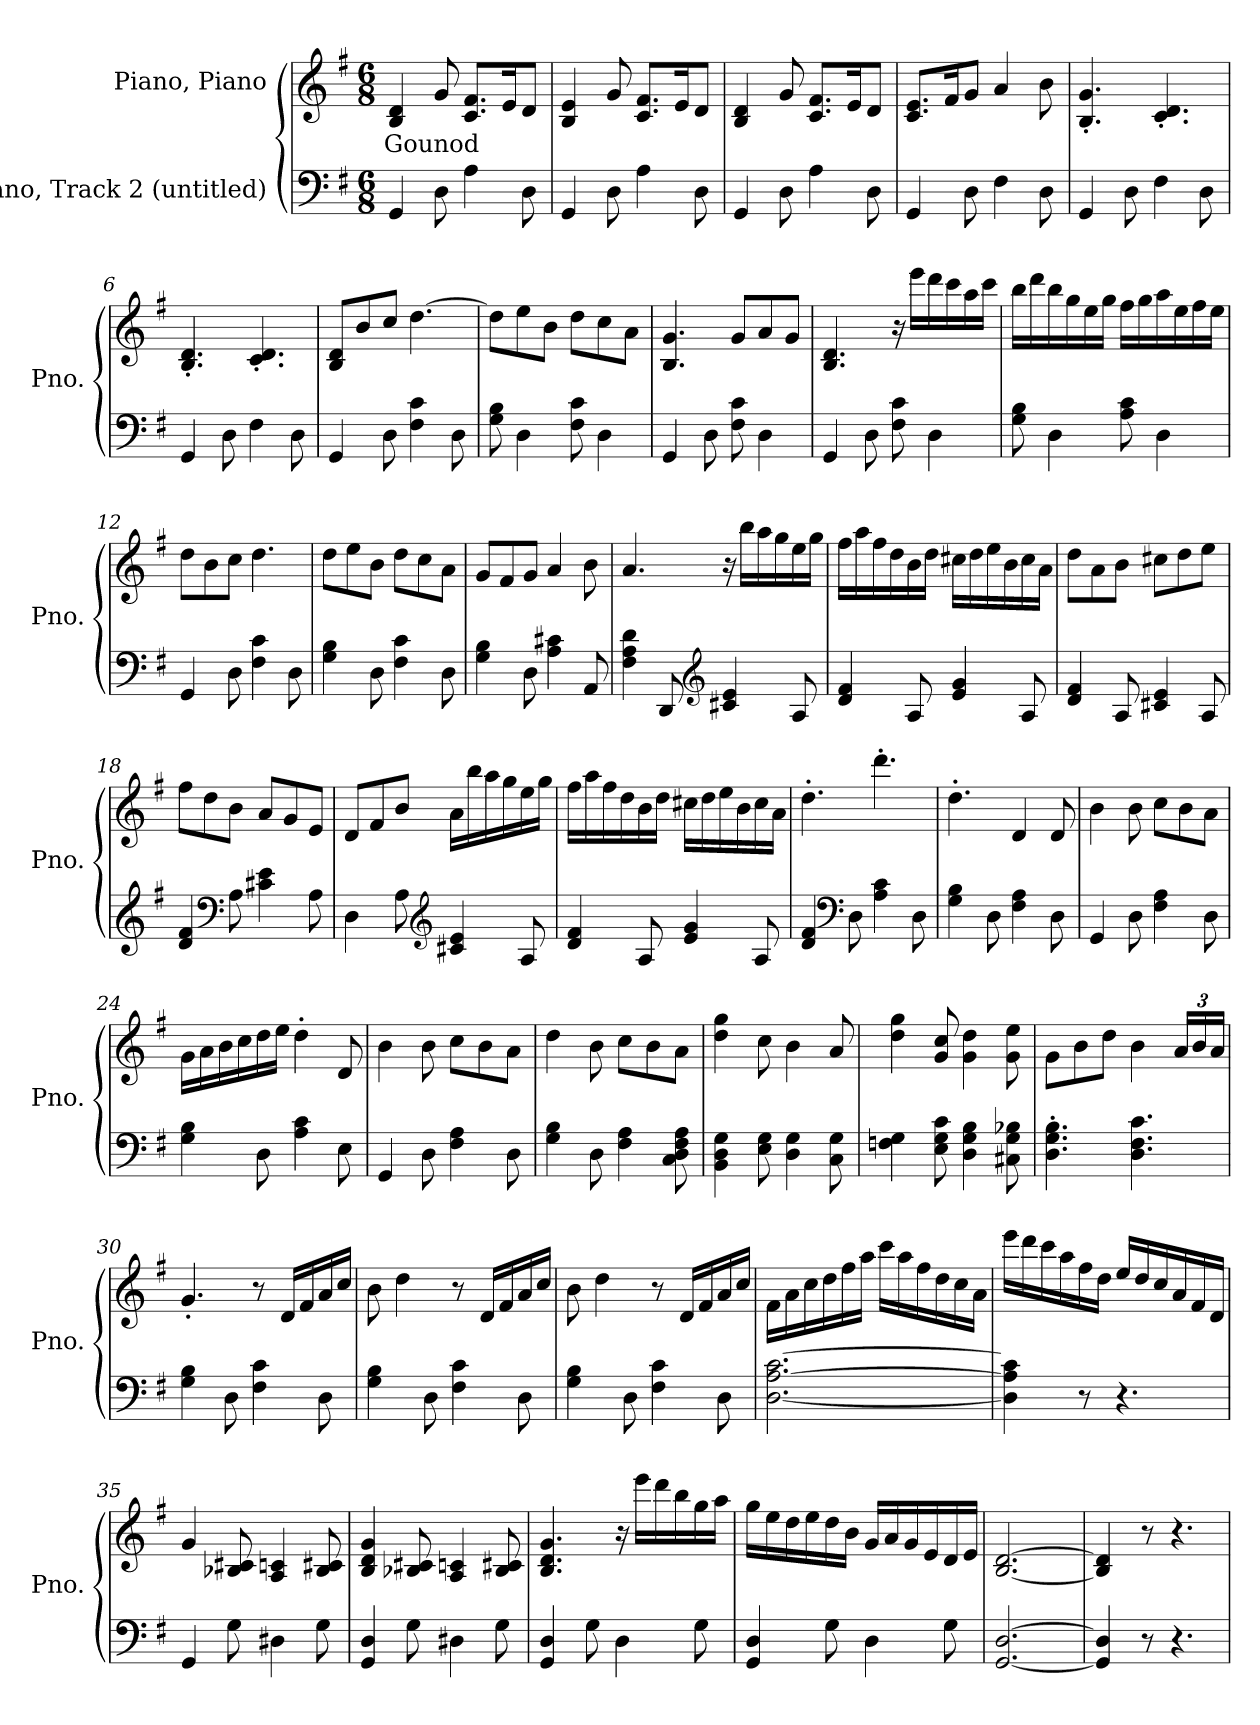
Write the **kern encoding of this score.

**kern	**kern	**text
*part2	*part1	*part1
*staff2	*staff1	*staff1
*I"Piano, Track 2 (untitled)	*I"Piano, Piano	*
*I'Pno.	*I'Pno.	*
*clefF4	*clefG2	*
*k[f#]	*k[f#]	*
*M6/8	*M6/8	*
*MM100	*MM100	*
=1	=1	=1
!	!	!LO:LY:b
4GG/	4B/ 4d/	Gounod
8D\	8g/	.
4A\	8.c/ 8.f#/L	.
.	16e/K	.
8D\	8d/J	.
=2	=2	=2
4GG/	4B/ 4e/	.
8D\	8g/	.
4A\	8.c/ 8.f#/L	.
.	16e/K	.
8D\	8d/J	.
=3	=3	=3
4GG/	4B/ 4d/	.
8D\	8g/	.
4A\	8.c/ 8.f#/L	.
.	16e/K	.
8D\	8d/J	.
=4	=4	=4
4GG/	8.c/ 8.e/L	.
.	16f#/K	.
8D\	8g/J	.
4F#\	4a/	.
8D\	8b\	.
!!LO:LB:g=z
=5	=5	=5
4GG/	4.B/' 4.g/'	.
8D\	.	.
4F#\	4.c/' 4.d/'	.
8D\	.	.
=6	=6	=6
4GG/	4.B/' 4.d/'	.
8D\	.	.
4F#\	4.c/' 4.d/'	.
8D\	.	.
=7	=7	=7
4GG/	8B/ 8d/L	.
.	8b/	.
8D\	8cc/J	.
4F#\ 4c\	[4.dd\	.
8D\	.	.
=8	=8	=8
8G\ 8B\	8dd\L]	.
4D\	8ee\	.
.	8b\J	.
8F#\ 8c\	8dd\L	.
4D\	8cc\	.
.	8a\J	.
=9	=9	=9
4GG/	4.B/ 4.g/	.
8D\	.	.
8F#\ 8c\	8g/L	.
4D\	8a/	.
.	8g/J	.
=10	=10	=10
4GG/	4.B/ 4.d/	.
8D\	.	.
8F#\ 8c\	16r	.
.	16eee\LL	.
4D\	16ddd\	.
.	16ccc\	.
.	16aa\	.
.	16ccc\JJ	.
!!LO:LB:g=z
=11	=11	=11
8G\ 8B\	16bb\LL	.
.	16ddd\	.
4D\	16bb\	.
.	16gg\	.
.	16ee\	.
.	16gg\JJ	.
8A\ 8c\	16ff#\LL	.
.	16gg\	.
4D\	16aa\	.
.	16ee\	.
.	16ff#\	.
.	16ee\JJ	.
=12	=12	=12
4GG/	8dd\L	.
.	8b\	.
8D\	8cc\J	.
4F#\ 4c\	4.dd\	.
8D\	.	.
=13	=13	=13
4G\ 4B\	8dd\L	.
.	8ee\	.
8D\	8b\J	.
4F#\ 4c\	8dd\L	.
.	8cc\	.
8D\	8a\J	.
=14	=14	=14
4G\ 4B\	8g/L	.
.	8f#/	.
8D\	8g/J	.
4A\ 4c#X\	4a/	.
8AA/	8b\	.
!!LO:LB:g=z
=15	=15	=15
4F#\ 4A\ 4d\	4.a/	.
8DD/	.	.
*clefG2	*	*
4c#X/ 4e/	16r	.
.	16bb\LL	.
.	16aa\	.
.	16gg\	.
8A/	16ee\	.
.	16gg\JJ	.
=16	=16	=16
4d/ 4f#/	16ff#\LL	.
.	16aa\	.
.	16ff#\	.
.	16dd\	.
8A/	16b\	.
.	16dd\JJ	.
4e/ 4g/	16cc#X\LL	.
.	16dd\	.
.	16ee\	.
.	16b\	.
8A/	16cc#\	.
.	16a\JJ	.
=17	=17	=17
4d/ 4f#/	8dd\L	.
.	8a\	.
8A/	8b\J	.
4c#X/ 4e/	8cc#X\L	.
.	8dd\	.
8A/	8ee\J	.
=18	=18	=18
4d/ 4f#/	8ff#\L	.
.	8dd\	.
*clefF4	*	*
8A\	8b\J	.
4c#X\ 4e\	8a/L	.
.	8g/	.
8A\	8e/J	.
!!LO:LB:g=z
=19	=19	=19
4D\	8d/L	.
.	8f#/	.
8A\	8b/J	.
*clefG2	*	*
4c#X/ 4e/	16a\LL	.
.	16bb\	.
.	16aa\	.
.	16gg\	.
8A/	16ee\	.
.	16gg\JJ	.
=20	=20	=20
4d/ 4f#/	16ff#\LL	.
.	16aa\	.
.	16ff#\	.
.	16dd\	.
8A/	16b\	.
.	16dd\JJ	.
4e/ 4g/	16cc#X\LL	.
.	16dd\	.
.	16ee\	.
.	16b\	.
8A/	16cc#\	.
.	16a\JJ	.
=21	=21	=21
4d/ 4f#/	4.dd'\	.
*clefF4	*	*
8D\	.	.
4A\ 4c\	4.ddd'\	.
8D\	.	.
=22	=22	=22
4G\ 4B\	4.dd'\	.
8D\	.	.
4F#\ 4A\	4d/	.
8D\	8d/	.
=23	=23	=23
4GG/	4b\	.
8D\	8b\	.
4F#\ 4A\	8cc\L	.
.	8b\	.
8D\	8a\J	.
!!LO:LB:g=z
=24	=24	=24
4G\ 4B\	16g\LL	.
.	16a\	.
.	16b\	.
.	16cc\	.
8D\	16dd\	.
.	16ee\JJ	.
4A\ 4c\	4dd'\	.
8E\	8d/	.
=25	=25	=25
4GG/	4b\	.
8D\	8b\	.
4F#\ 4A\	8cc\L	.
.	8b\	.
8D\	8a\J	.
=26	=26	=26
4G\ 4B\	4dd\	.
8D\	8b\	.
4F#\ 4A\	8cc\L	.
.	8b\	.
8C\ 8D\ 8F#\ 8A\	8a\J	.
=27	=27	=27
4BB\ 4D\ 4G\	4dd\ 4gg\	.
8E\ 8G\	8cc\	.
4D\ 4G\	4b\	.
8C\ 8G\	8a/	.
=28	=28	=28
4Fn\ 4G\	4dd\ 4gg\	.
8E\ 8G\ 8c\	8g/ 8cc/	.
4D\ 4G\ 4B\	4g\ 4dd\	.
8C#X\ 8G\ 8B-X\	8g\ 8ee\	.
=29	=29	=29
4.D\' 4.G\' 4.B\'	8g\L	.
.	8b\	.
.	8dd\J	.
4.D\ 4.F#\ 4.c\	4b\	.
*	*Xbrackettup	*
.	24a/LL	.
.	24b/	.
.	24a/JJ	.
!!LO:PB:g=z
=30	=30	=30
4G\ 4B\	4.g'/	.
8D\	.	.
4F#\ 4c\	8r	.
.	16d/LL	.
.	16f#/	.
8D\	16a/	.
.	16cc/JJ	.
=31	=31	=31
4G\ 4B\	8b\	.
.	4dd\	.
8D\	.	.
4F#\ 4c\	8r	.
.	16d/LL	.
.	16f#/	.
8D\	16a/	.
.	16cc/JJ	.
=32	=32	=32
4G\ 4B\	8b\	.
.	4dd\	.
8D\	.	.
4F#\ 4c\	8r	.
.	16d/LL	.
.	16f#/	.
8D\	16a/	.
.	16cc/JJ	.
=33	=33	=33
[2.D\ [2.A\ [2.c\	16f#\LL	.
.	16a\	.
.	16cc\	.
.	16dd\	.
.	16ff#\	.
.	16aa\JJ	.
.	16ccc\LL	.
.	16aa\	.
.	16ff#\	.
.	16dd\	.
.	16cc\	.
.	16a\JJ	.
!!LO:LB:g=z
=34	=34	=34
4D\] 4A\] 4c\]	16eee\LL	.
.	16ddd\	.
.	16ccc\	.
.	16aa\	.
8r	16ff#\	.
.	16dd\JJ	.
4.r	16ee/LL	.
.	16dd/	.
.	16cc/	.
.	16a/	.
.	16f#/	.
.	16d/JJ	.
=35	=35	=35
4GG/	4g/	.
8G\	8B-X/ 8c#X/	.
4D#X\	4A/ 4cn/	.
8G\	8B-/ 8c#X/	.
=36	=36	=36
4GG/ 4D/	4B/ 4d/ 4g/	.
8G\	8B-X/ 8c#X/	.
4D#X\	4A/ 4cn/	.
8G\	8B-/ 8c#X/	.
=37	=37	=37
4GG/ 4D/	4.B/ 4.d/ 4.g/	.
8G\	.	.
4D\	16r	.
.	16eee\LL	.
.	16ddd\	.
.	16bb\	.
8G\	16gg\	.
.	16aa\JJ	.
!!LO:LB:g=z
=38	=38	=38
4GG/ 4D/	16gg\LL	.
.	16ee\	.
.	16dd\	.
.	16ee\	.
8G\	16dd\	.
.	16b\JJ	.
4D\	16g/LL	.
.	16a/	.
.	16g/	.
.	16e/	.
8G\	16d/	.
.	16e/JJ	.
=39	=39	=39
[2.GG/ [2.D/	[2.B/ [2.d/	.
=40	=40	=40
4GG/] 4D/]	4B/] 4d/]	.
8r	8r	.
4.r	4.r	.
=	=	=
*-	*-	*-
